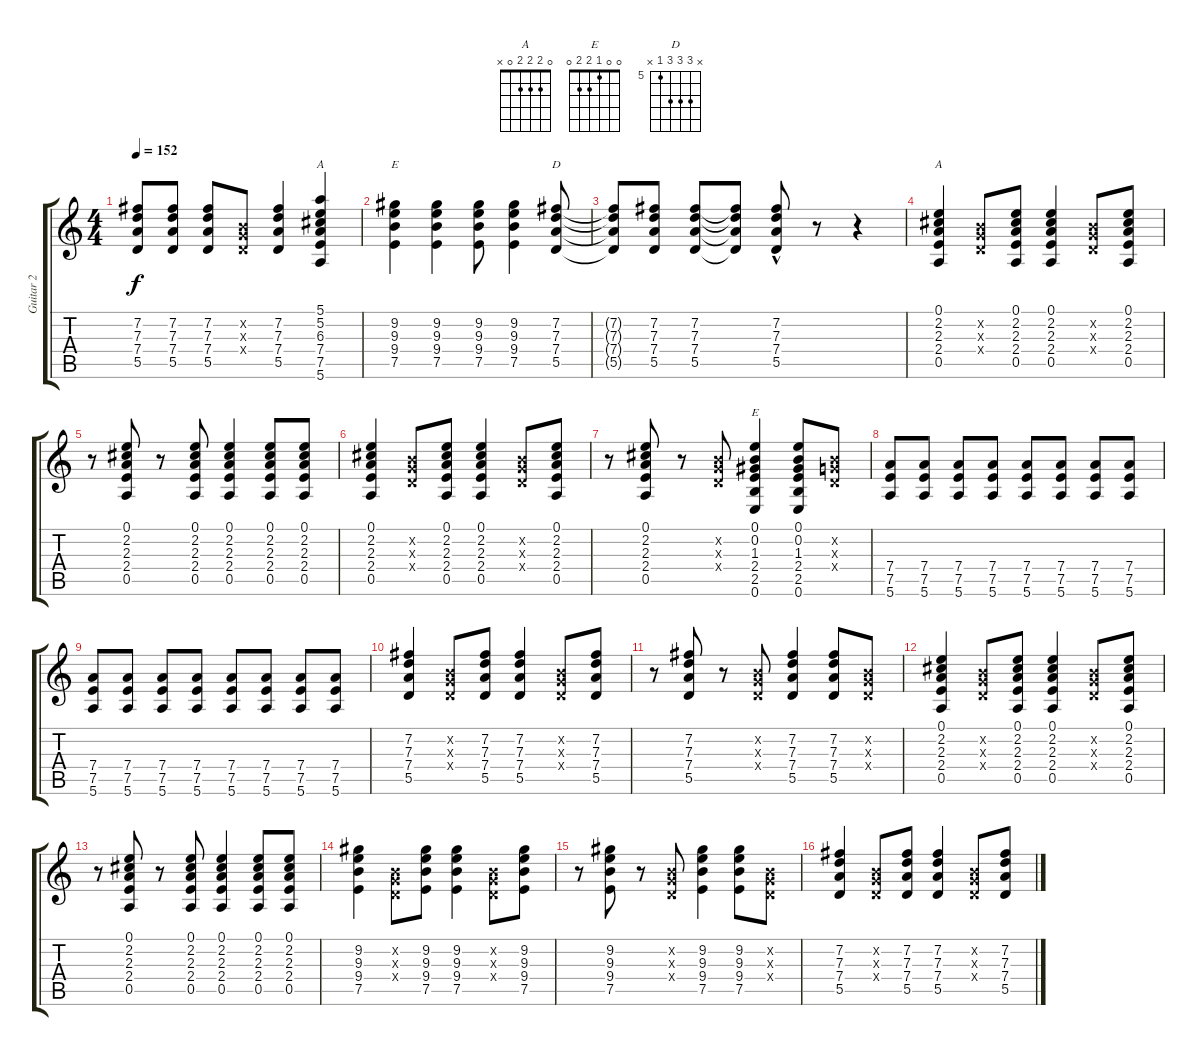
\track ("Guitar 2" "Guitar 2") {instrument distortionguitar}
\staff {score tabs}
\tuning (E4 B3 G3 D3 A2 E2) {hide}
\chord ("A" 5 5 6 7 7 5) {firstfret 5}
\chord ("E" x 9 9 9 7 x) {firstfret 7}
\chord ("D" x 7 7 7 5 x) {firstfret 5}
\chord ("A" 0 2 2 2 0 x)
\chord ("E" 0 0 1 2 2 0)
\ts (4 4)
\tempo 152
\clef g2
\ks c
(7.2{t} 7.3{t} 7.4{t} 5.5{t}).8{dy f} (7.2 7.3 7.4 5.5).8 (7.2 7.3 7.4 5.5).8 (0.2{x} 0.3{x} 0.4{x}).8 (7.2 7.3 7.4 5.5).4 (5.1 5.2 6.3 7.4 7.5 5.6).4{ch "A"} |
(9.2 9.3 9.4 7.5).4{ch "E"} (9.2 9.3 9.4 7.5).4 (9.2 9.3 9.4 7.5).8 (9.2 9.3 9.4 7.5).4 (7.2 7.3 7.4 5.5).8{ch "D"} |
(7.2{t} 7.3{t} 7.4{t} 5.5{t}).8 (7.2 7.3 7.4 5.5).8 (7.2 7.3 7.4 5.5).8 (7.2{t} 7.3{t} 7.4{t} 5.5{t}).8 (7.2 7.3{hac} 7.4 5.5).8 r.8 r.4 |
(0.1 2.2 2.3 2.4 0.5).4{ch "A"} (0.2{x} 0.3{x} 0.4{x}).8 (0.1 2.2 2.3 2.4 0.5).8 (0.1 2.2 2.3 2.4 0.5).4 (0.2{x} 0.3{x} 0.4{x}).8 (0.1 2.2 2.3 2.4 0.5).8 |
r.8 (0.1 2.2 2.3 2.4 0.5).8 r.8 (0.1 2.2 2.3 2.4 0.5).8 (0.1 2.2 2.3 2.4 0.5).4 (0.1 2.2 2.3 2.4 0.5).8 (0.1 2.2 2.3 2.4 0.5).8 |
(0.1 2.2 2.3 2.4 0.5).4 (0.2{x} 0.3{x} 0.4{x}).8 (0.1 2.2 2.3 2.4 0.5).8 (0.1 2.2 2.3 2.4 0.5).4 (0.2{x} 0.3{x} 0.4{x}).8 (0.1 2.2 2.3 2.4 0.5).8 |
r.8 (0.1 2.2 2.3 2.4 0.5).8 r.8 (0.2{x} 0.3{x} 0.4{x}).8 (0.1 0.2 1.3 2.4 2.5 0.6).4{ch "E"} (0.1 0.2 1.3 2.4 2.5 0.6).8 (0.2{x} 0.3{x} 0.4{x}).8 |
(7.4 7.5 5.6).8{instrument electricguitarmuted} (7.4 7.5 5.6).8 (7.4 7.5 5.6).8 (7.4 7.5 5.6).8 (7.4 7.5 5.6).8 (7.4 7.5 5.6).8 (7.4 7.5 5.6).8 (7.4 7.5 5.6).8 |
(7.4 7.5 5.6).8 (7.4 7.5 5.6).8 (7.4 7.5 5.6).8 (7.4 7.5 5.6).8 (7.4 7.5 5.6).8 (7.4 7.5 5.6).8 (7.4 7.5 5.6).8 (7.4 7.5 5.6).8 |
(7.2 7.3 7.4 5.5).4{volume 12 instrument distortionguitar} (0.2{x} 0.3{x} 0.4{x}).8 (7.2 7.3 7.4 5.5).8 (7.2 7.3 7.4 5.5).4 (0.2{x} 0.3{x} 0.4{x}).8 (7.2 7.3 7.4 5.5).8 |
r.8 (7.2 7.3 7.4 5.5).8 r.8 (0.2{x} 0.3{x} 0.4{x}).8 (7.2 7.3 7.4 5.5).4 (7.2 7.3 7.4 5.5).8 (0.2{x} 0.3{x} 0.4{x}).8 |
(0.1 2.2 2.3 2.4 0.5).4 (0.2{x} 0.3{x} 0.4{x}).8 (0.1 2.2 2.3 2.4 0.5).8 (0.1 2.2 2.3 2.4 0.5).4 (0.2{x} 0.3{x} 0.4{x}).8 (0.1 2.2 2.3 2.4 0.5).8 |
r.8 (0.1 2.2 2.3 2.4 0.5).8 r.8 (0.1 2.2 2.3 2.4 0.5).8 (0.1 2.2 2.3 2.4 0.5).4 (0.1 2.2 2.3 2.4 0.5).8 (0.1 2.2 2.3 2.4 0.5).8 |
(9.2 9.3 9.4 7.5).4 (0.2{x} 0.3{x} 0.4{x}).8 (9.2 9.3 9.4 7.5).8 (9.2 9.3 9.4 7.5).4 (0.2{x} 0.3{x} 0.4{x}).8 (9.2 9.3 9.4 7.5).8 |
r.8 (9.2 9.3 9.4 7.5).8 r.8 (0.2{x} 0.3{x} 0.4{x}).8 (9.2 9.3 9.4 7.5).4 (9.2 9.3 9.4 7.5).8 (0.2{x} 0.3{x} 0.4{x}).8 |
(7.2 7.3 7.4 5.5).4 (0.2{x} 0.3{x} 0.4{x}).8 (7.2 7.3 7.4 5.5).8 (7.2 7.3 7.4 5.5).4 (0.2{x} 0.3{x} 0.4{x}).8 (7.2 7.3 7.4 5.5).8
